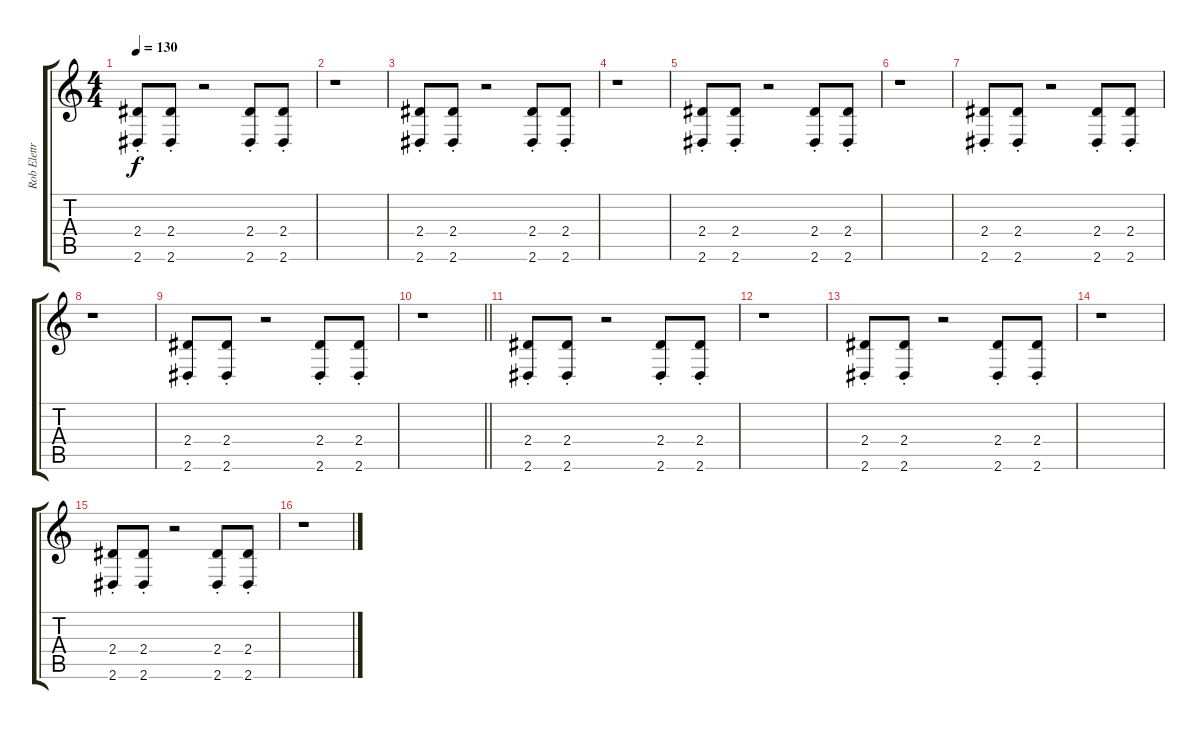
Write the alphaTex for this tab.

\track ("Rob Elettronic Drums" "Rob Elettr") {instrument distortionguitar}
\staff {score tabs}
\tuning (Eb4 Bb3 Gb3 Db3 Ab2 Db2) {hide}
\ts (4 4)
\tempo 130
\clef g2
\ks c
(2.4{st} 2.6{st}).8{dy f} (2.4{st} 2.6).8 r.2 (2.4{st} 2.6{st}).8 (2.4{st} 2.6).8 |
r.1 |
(2.4{st} 2.6{st}).8 (2.4{st} 2.6).8 r.2 (2.4{st} 2.6{st}).8 (2.4{st} 2.6).8 |
r.1 |
(2.4{st} 2.6{st}).8 (2.4{st} 2.6).8 r.2 (2.4{st} 2.6{st}).8 (2.4{st} 2.6).8 |
r.1 |
(2.4{st} 2.6{st}).8 (2.4{st} 2.6).8 r.2 (2.4{st} 2.6{st}).8 (2.4{st} 2.6).8 |
r.1 |
(2.4{st} 2.6{st}).8 (2.4{st} 2.6).8 r.2 (2.4{st} 2.6{st}).8 (2.4{st} 2.6).8 |
\barLineRight lightlight
r.1 |
(2.4{st} 2.6{st}).8 (2.4{st} 2.6).8 r.2 (2.4{st} 2.6{st}).8 (2.4{st} 2.6).8 |
r.1 |
(2.4{st} 2.6{st}).8 (2.4{st} 2.6).8 r.2 (2.4{st} 2.6{st}).8 (2.4{st} 2.6).8 |
r.1 |
(2.4{st} 2.6{st}).8 (2.4{st} 2.6).8 r.2 (2.4{st} 2.6{st}).8 (2.4{st} 2.6).8 |
r.1
